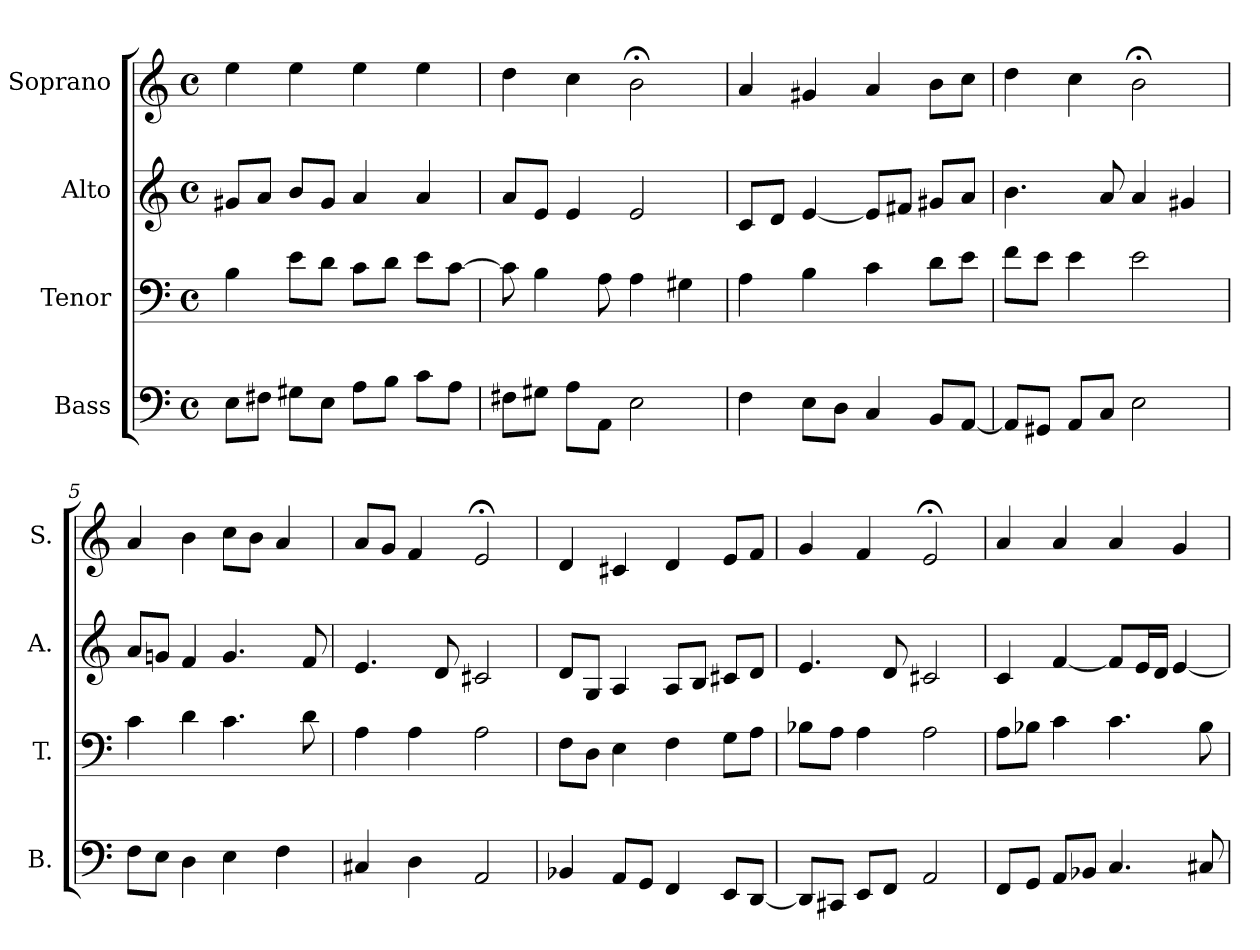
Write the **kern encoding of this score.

**kern	**kern	**kern	**kern
*part4	*part3	*part2	*part1
*staff4	*staff3	*staff2	*staff1
*I"Bass	*I"Tenor	*I"Alto	*I"Soprano
*I'B.	*I'T.	*I'A.	*I'S.
*clefF4	*clefF4	*clefG2	*clefG2
*k[]	*k[]	*k[]	*k[]
*a:	*a:	*a:	*a:
*M4/4	*M4/4	*M4/4	*M4/4
*met(c)	*met(c)	*met(c)	*met(c)
=1	=1	=1	=1
8E\L	4B\	8g#X/L	4ee\
8F#X\J	.	8a/J	.
8G#X\L	8e\L	8b/L	4ee\
8E\J	8d\J	8g#/J	.
8A\L	8c\L	4a/	4ee\
8B\J	8d\J	.	.
8c\L	8e\L	4a/	4ee\
8A\J	[8c\J	.	.
=2	=2	=2	=2
8F#X\L	8c\]	8a/L	4dd\
8G#X\J	4B\	8e/J	.
8A\L	.	4e/	4cc\
8AA\J	8A\	.	.
2E\	4A\	2e/	2b;<\
.	4G#X\	.	.
=3	=3	=3	=3
4F\	4A\	8c/L	4a/
.	.	8d/J	.
8E\L	4B\	[4e/	4g#X/
8D\J	.	.	.
4C/	4c\	8e/L]	4a/
.	.	8f#X/J	.
8BB/L	8d\L	8g#X/L	8b\L
[8AA/J	8e\J	8a/J	8cc\J
=4	=4	=4	=4
8AA/L]	8f\L	4.b\	4dd\
8GG#X/J	8e\J	.	.
8AA/L	4e\	.	4cc\
8C/J	.	8a/	.
2E\	2e\	4a/	2b;<\
.	.	4g#X/	.
!!LO:LB:g=z
=5	=5	=5	=5
8F\L	4c\	8a/L	4a/
8E\J	.	8gn/J	.
4D\	4d\	4f/	4b\
4E\	4.c\	4.g/	8cc\L
.	.	.	8b\J
4F\	.	.	4a/
.	8d\	8f/	.
=6	=6	=6	=6
4C#X/	4A\	4.e/	8a/L
.	.	.	8g/J
4D\	4A\	.	4f/
.	.	8d/	.
2AA/	2A\	2c#X/	2e;</
=7	=7	=7	=7
4BB-X/	8F\L	8d/L	4d/
.	8D\J	8G/J	.
8AA/L	4E\	4A/	4c#X/
8GG/J	.	.	.
4FF/	4F\	8A/L	4d/
.	.	8B/J	.
8EE/L	8G\L	8c#X/L	8e/L
[8DD/J	8A\J	8d/J	8f/J
=8	=8	=8	=8
8DD/L]	8B-X\L	4.e/	4g/
8CC#X/J	8A\J	.	.
8EE/L	4A\	.	4f/
8FF/J	.	8d/	.
2AA/	2A\	2c#X/	2e;</
!!LO:LB:g=z
=9	=9	=9	=9
8FF/L	8A\L	4c/	4a/
8GG/J	8B-X\J	.	.
8AA/L	4c\	[4f/	4a/
8BB-X/J	.	.	.
4.C/	4.c\	8f/L]	4a/
.	.	16e/L	.
.	.	16d/JJ	.
.	.	[4e/	4g/
8C#X/	8B-\	.	.
=	=	=	=
*-	*-	*-	*-
